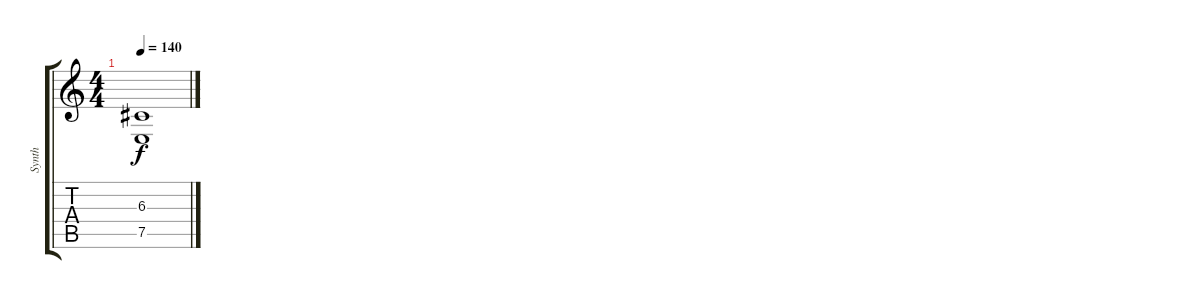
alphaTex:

\track ("Synth" "Synth") {instrument pad1newage}
\staff {score tabs}
\tuning (E4 B3 G3 D3 A2 E2) {hide}
\ts (4 4)
\tempo 140
\clef g2
\ks c
(6.3{t} 7.5{t}).1{dy f}
